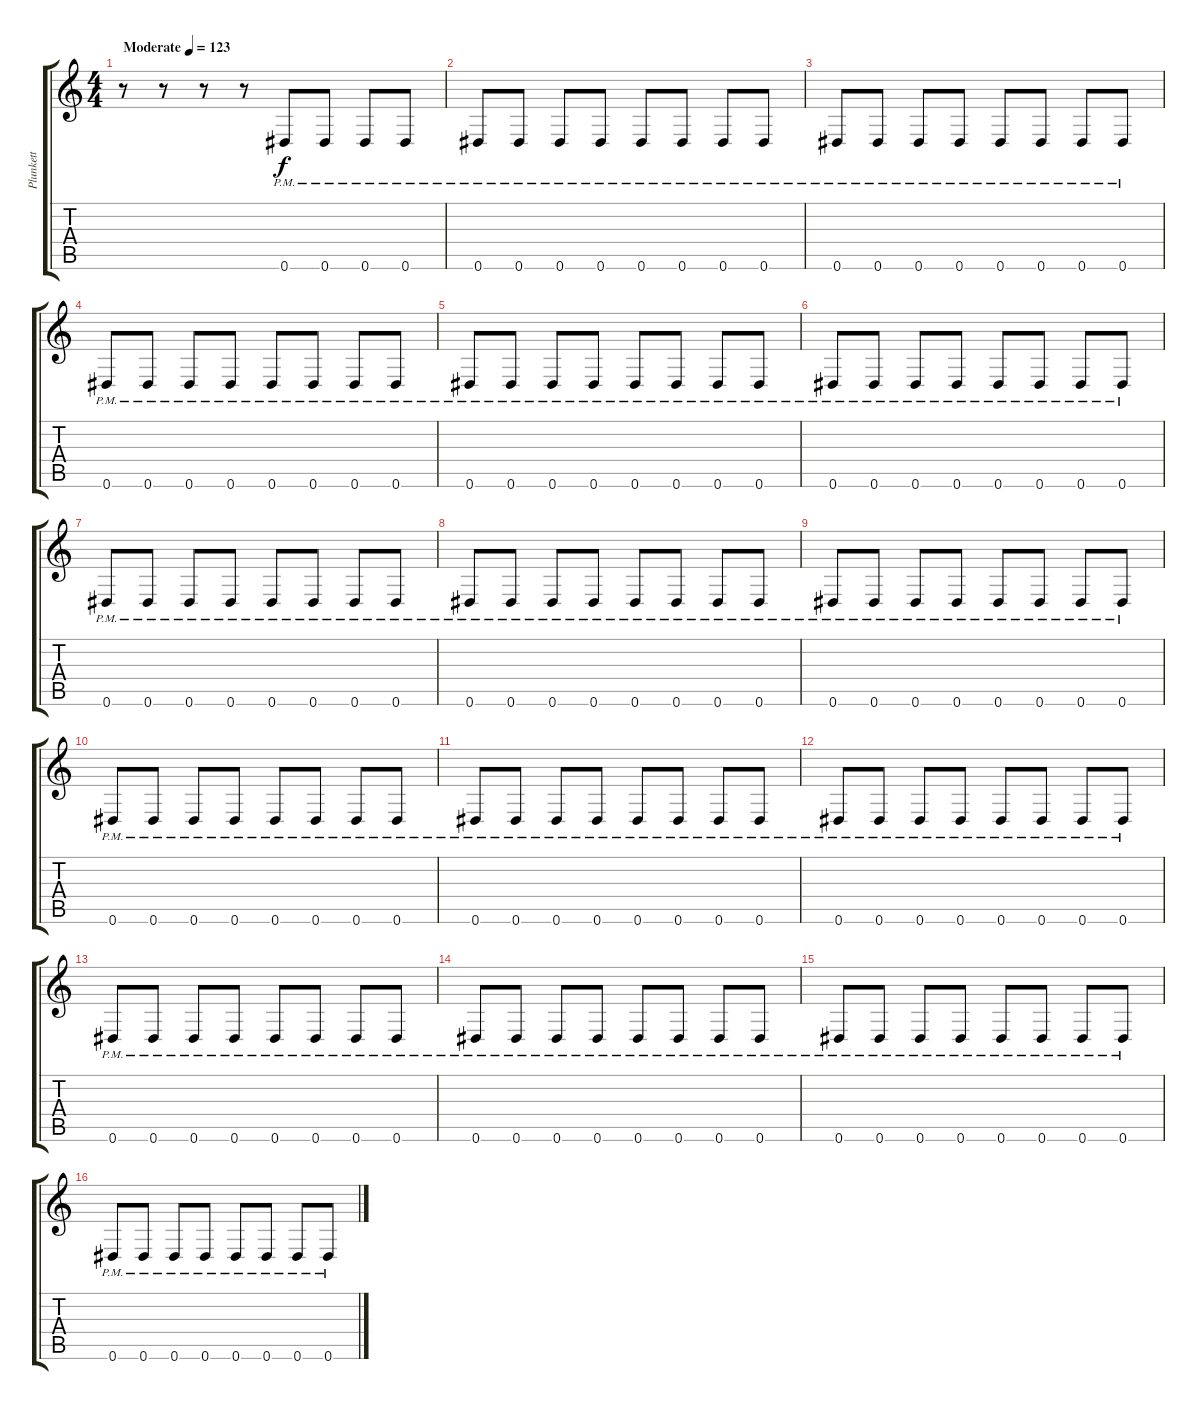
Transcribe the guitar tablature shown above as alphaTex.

\track ("Plunkett" "Plunkett") {instrument overdrivenguitar}
\staff {score tabs}
\tuning (Eb4 Bb3 Gb3 Db3 Ab2 Eb2) {hide}
\ts (4 4)
\tempo (123 "Moderate")
\clef g2
\ks c
r.8{dy f instrument overdrivenguitar} r.8 r.8 r.8 0.6{pm}.8 0.6{pm}.8 0.6{pm}.8 0.6{pm}.8 |
0.6{pm}.8 0.6{pm}.8 0.6{pm}.8 0.6{pm}.8 0.6{pm}.8 0.6{pm}.8 0.6{pm}.8 0.6{pm}.8 |
0.6{pm}.8 0.6{pm}.8 0.6{pm}.8 0.6{pm}.8 0.6{pm}.8 0.6{pm}.8 0.6{pm}.8 0.6{pm}.8 |
0.6{pm}.8 0.6{pm}.8 0.6{pm}.8 0.6{pm}.8 0.6{pm}.8 0.6{pm}.8 0.6{pm}.8 0.6{pm}.8 |
0.6{pm}.8 0.6{pm}.8 0.6{pm}.8 0.6{pm}.8 0.6{pm}.8 0.6{pm}.8 0.6{pm}.8 0.6{pm}.8 |
0.6{pm}.8 0.6{pm}.8 0.6{pm}.8 0.6{pm}.8 0.6{pm}.8 0.6{pm}.8 0.6{pm}.8 0.6{pm}.8 |
0.6{pm}.8 0.6{pm}.8 0.6{pm}.8 0.6{pm}.8 0.6{pm}.8 0.6{pm}.8 0.6{pm}.8 0.6{pm}.8 |
0.6{pm}.8 0.6{pm}.8 0.6{pm}.8 0.6{pm}.8 0.6{pm}.8 0.6{pm}.8 0.6{pm}.8 0.6{pm}.8 |
0.6{pm}.8 0.6{pm}.8 0.6{pm}.8 0.6{pm}.8 0.6{pm}.8 0.6{pm}.8 0.6{pm}.8 0.6{pm}.8 |
0.6{pm}.8 0.6{pm}.8 0.6{pm}.8 0.6{pm}.8 0.6{pm}.8 0.6{pm}.8 0.6{pm}.8 0.6{pm}.8 |
0.6{pm}.8 0.6{pm}.8 0.6{pm}.8 0.6{pm}.8 0.6{pm}.8 0.6{pm}.8 0.6{pm}.8 0.6{pm}.8 |
0.6{pm}.8 0.6{pm}.8 0.6{pm}.8 0.6{pm}.8 0.6{pm}.8 0.6{pm}.8 0.6{pm}.8 0.6{pm}.8 |
0.6{pm}.8 0.6{pm}.8 0.6{pm}.8 0.6{pm}.8 0.6{pm}.8 0.6{pm}.8 0.6{pm}.8 0.6{pm}.8 |
0.6{pm}.8 0.6{pm}.8 0.6{pm}.8 0.6{pm}.8 0.6{pm}.8 0.6{pm}.8 0.6{pm}.8 0.6{pm}.8 |
0.6{pm}.8 0.6{pm}.8 0.6{pm}.8 0.6{pm}.8 0.6{pm}.8 0.6{pm}.8 0.6{pm}.8 0.6{pm}.8 |
0.6{pm}.8 0.6{pm}.8 0.6{pm}.8 0.6{pm}.8 0.6{pm}.8 0.6{pm}.8 0.6{pm}.8 0.6{pm}.8
